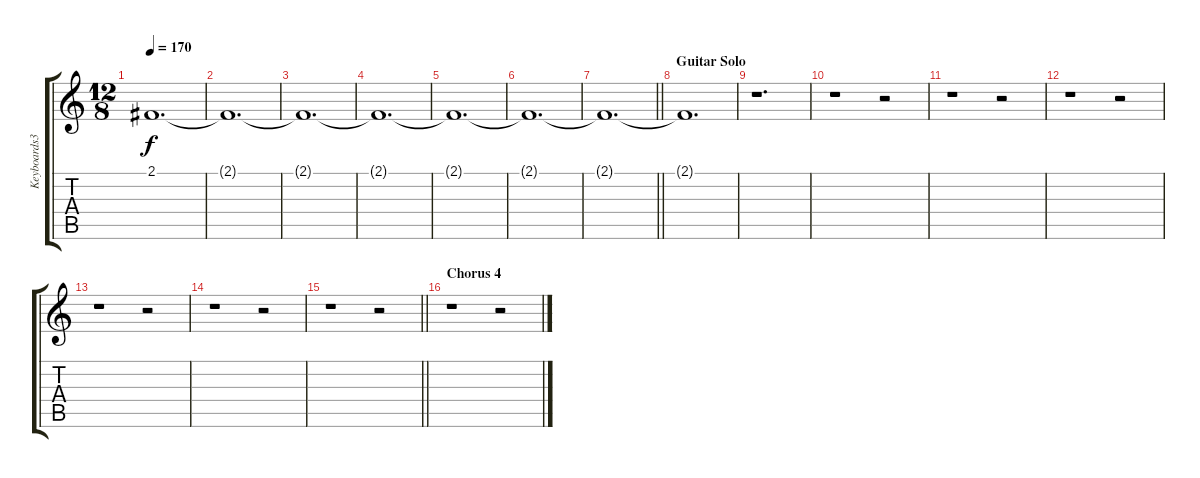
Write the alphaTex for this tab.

\track ("Keyboards3" "Keyboards3") {instrument lead6voice}
\staff {score tabs}
\tuning (E4 B3 G3 D3 A2 E2) {hide}
\ts (12 8)
\tempo 170
\clef g2
\ks c
2.1{t}.1{d dy f} |
2.1{t}.1{d} |
2.1{t}.1{d} |
2.1{t}.1{d} |
2.1{t}.1{d} |
2.1{t}.1{d} |
\barLineRight lightlight
2.1{t}.1{d} |
\section ("" "Guitar Solo")
2.1{t}.1{d volume 0} |
r.1{d} |
r.1 r.2 |
r.1 r.2 |
r.1 r.2 |
r.1 r.2 |
r.1 r.2 |
\barLineRight lightlight
r.1 r.2 |
\section ("" "Chorus 4")
r.1 r.2
